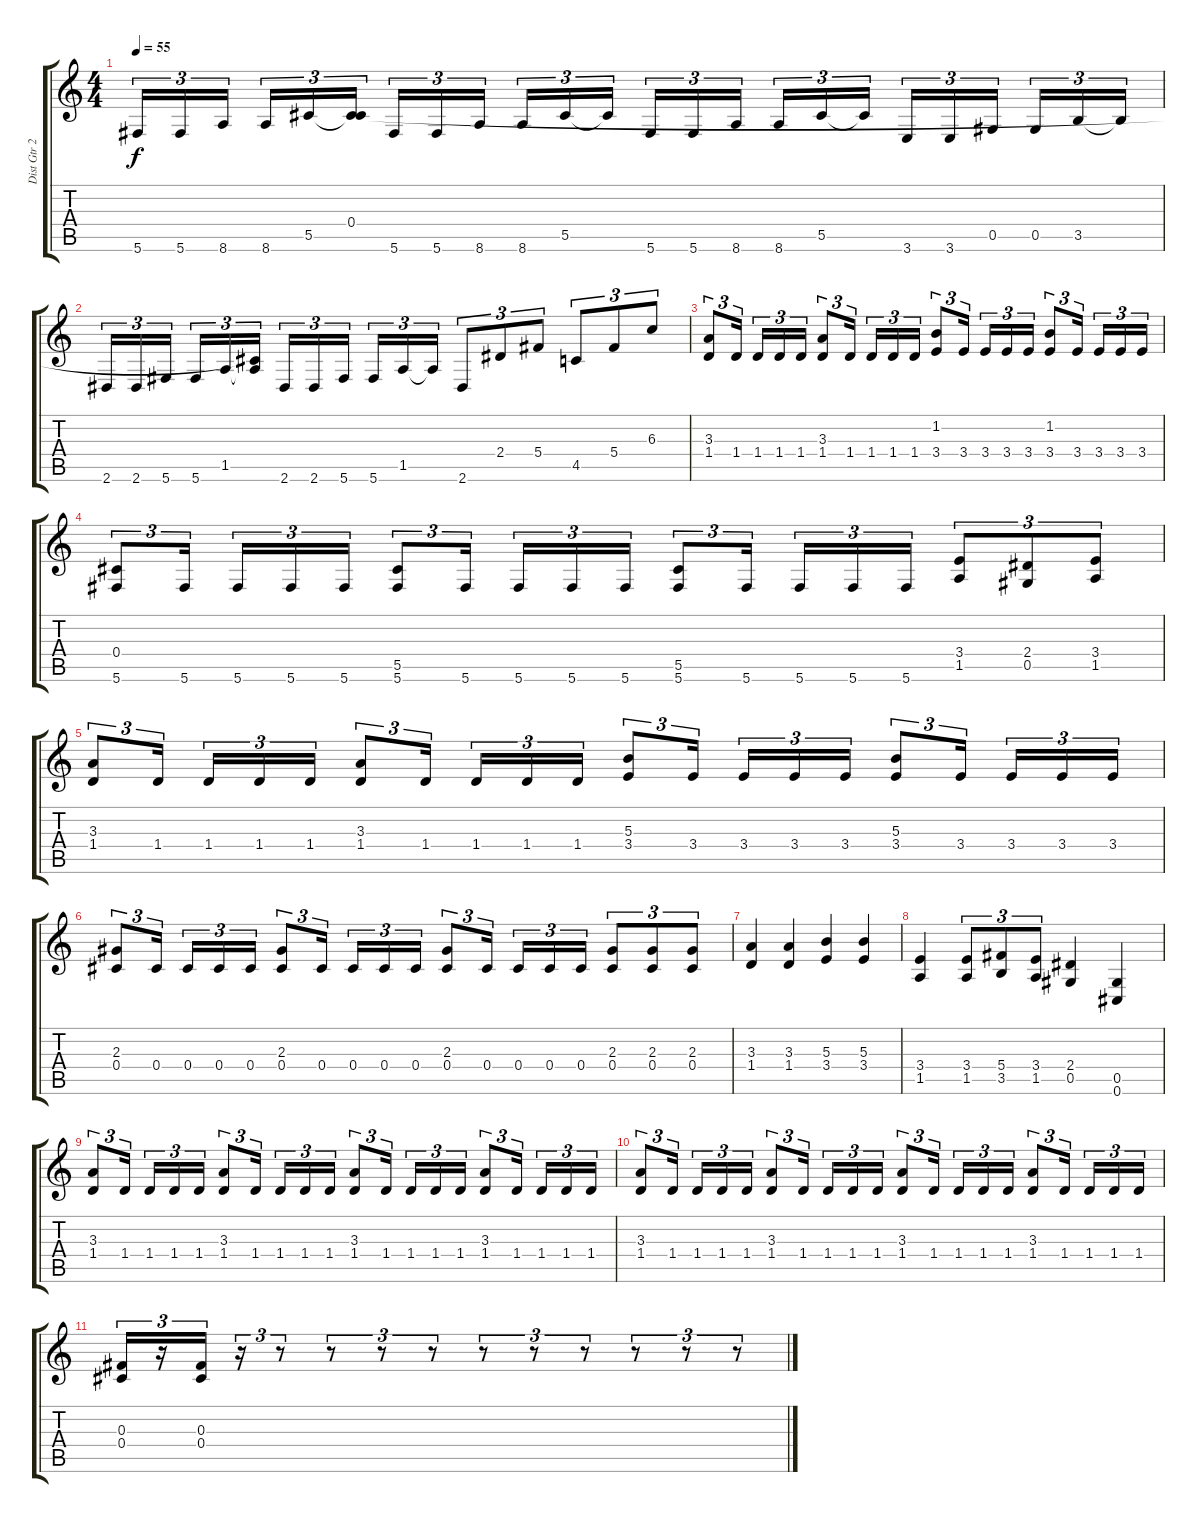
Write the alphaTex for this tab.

\track ("Dist Gtr 2" "Dist Gtr 2") {instrument distortionguitar}
\staff {score tabs}
\tuning (Eb4 Bb3 Gb3 Db3 Ab2 Db2) {hide}
\ts (4 4)
\tempo 55
\clef g2
\ks c
5.6.16{tu (3 2) dy f} 5.6.16{tu (3 2)} 8.6.16{tu (3 2)} 8.6.16{tu (3 2)} 5.5.16{tu (3 2)} (0.4{t} 5.5{t}).16{tu (3 2)} 5.6.16{tu (3 2)} 5.6.16{tu (3 2)} 8.6.16{tu (3 2)} 8.6.16{tu (3 2)} 5.5.16{tu (3 2)} 5.5{t}.16{tu (3 2)} 5.6.16{tu (3 2)} 5.6.16{tu (3 2)} 8.6.16{tu (3 2)} 8.6.16{tu (3 2)} 5.5.16{tu (3 2)} 5.5{t}.16{tu (3 2)} 3.6.16{tu (3 2)} 3.6.16{tu (3 2)} 0.5.16{tu (3 2)} 0.5.16{tu (3 2)} 3.5.16{tu (3 2)} 3.5{t}.16{tu (3 2)} |
2.6.16{tu (3 2)} 2.6.16{tu (3 2)} 5.6.16{tu (3 2)} 5.6.16{tu (3 2)} 1.5.16{tu (3 2)} (0.4{t} 1.5{t}).16{tu (3 2)} 2.6.16{tu (3 2)} 2.6.16{tu (3 2)} 5.6.16{tu (3 2)} 5.6.16{tu (3 2)} 1.5.16{tu (3 2)} 1.5{t}.16{tu (3 2)} 2.6.8{tu (3 2)} 2.4.8{tu (3 2)} 5.4.8{tu (3 2)} 4.5.8{tu (3 2)} 5.4.8{tu (3 2)} 6.3.8{tu (3 2)} |
(3.3 1.4).8{tu (3 2)} 1.4.16{tu (3 2)} 1.4.16{tu (3 2)} 1.4.16{tu (3 2)} 1.4.16{tu (3 2)} (3.3 1.4).8{tu (3 2)} 1.4.16{tu (3 2)} 1.4.16{tu (3 2)} 1.4.16{tu (3 2)} 1.4.16{tu (3 2)} (1.2 3.4).8{tu (3 2)} 3.4.16{tu (3 2)} 3.4.16{tu (3 2)} 3.4.16{tu (3 2)} 3.4.16{tu (3 2)} (1.2 3.4).8{tu (3 2)} 3.4.16{tu (3 2)} 3.4.16{tu (3 2)} 3.4.16{tu (3 2)} 3.4.16{tu (3 2)} |
(0.4 5.6).8{tu (3 2)} 5.6.16{tu (3 2)} 5.6.16{tu (3 2)} 5.6.16{tu (3 2)} 5.6.16{tu (3 2)} (5.5 5.6).8{tu (3 2)} 5.6.16{tu (3 2)} 5.6.16{tu (3 2)} 5.6.16{tu (3 2)} 5.6.16{tu (3 2)} (5.5 5.6).8{tu (3 2)} 5.6.16{tu (3 2)} 5.6.16{tu (3 2)} 5.6.16{tu (3 2)} 5.6.16{tu (3 2)} (3.4 1.5).8{tu (3 2)} (2.4 0.5).8{tu (3 2)} (3.4 1.5).8{tu (3 2)} |
(3.3 1.4).8{tu (3 2)} 1.4.16{tu (3 2)} 1.4.16{tu (3 2)} 1.4.16{tu (3 2)} 1.4.16{tu (3 2)} (3.3 1.4).8{tu (3 2)} 1.4.16{tu (3 2)} 1.4.16{tu (3 2)} 1.4.16{tu (3 2)} 1.4.16{tu (3 2)} (5.3 3.4).8{tu (3 2)} 3.4.16{tu (3 2)} 3.4.16{tu (3 2)} 3.4.16{tu (3 2)} 3.4.16{tu (3 2)} (5.3 3.4).8{tu (3 2)} 3.4.16{tu (3 2)} 3.4.16{tu (3 2)} 3.4.16{tu (3 2)} 3.4.16{tu (3 2)} |
(2.3 0.4).8{tu (3 2)} 0.4.16{tu (3 2)} 0.4.16{tu (3 2)} 0.4.16{tu (3 2)} 0.4.16{tu (3 2)} (2.3 0.4).8{tu (3 2)} 0.4.16{tu (3 2)} 0.4.16{tu (3 2)} 0.4.16{tu (3 2)} 0.4.16{tu (3 2)} (2.3 0.4).8{tu (3 2)} 0.4.16{tu (3 2)} 0.4.16{tu (3 2)} 0.4.16{tu (3 2)} 0.4.16{tu (3 2)} (2.3 0.4).8{tu (3 2)} (2.3 0.4).8{tu (3 2)} (2.3 0.4).8{tu (3 2)} |
(3.3 1.4).4 (3.3 1.4).4 (5.3 3.4).4 (5.3 3.4).4 |
(3.4 1.5).4 (3.4 1.5).8{tu (3 2)} (5.4 3.5).8{tu (3 2)} (3.4 1.5).8{tu (3 2)} (2.4 0.5).4 (0.5 0.6).4 |
(3.3 1.4).8{tu (3 2)} 1.4.16{tu (3 2)} 1.4.16{tu (3 2)} 1.4.16{tu (3 2)} 1.4.16{tu (3 2)} (3.3 1.4).8{tu (3 2)} 1.4.16{tu (3 2)} 1.4.16{tu (3 2)} 1.4.16{tu (3 2)} 1.4.16{tu (3 2)} (3.3 1.4).8{tu (3 2)} 1.4.16{tu (3 2)} 1.4.16{tu (3 2)} 1.4.16{tu (3 2)} 1.4.16{tu (3 2)} (3.3 1.4).8{tu (3 2)} 1.4.16{tu (3 2)} 1.4.16{tu (3 2)} 1.4.16{tu (3 2)} 1.4.16{tu (3 2)} |
(3.3 1.4).8{tu (3 2)} 1.4.16{tu (3 2)} 1.4.16{tu (3 2)} 1.4.16{tu (3 2)} 1.4.16{tu (3 2)} (3.3 1.4).8{tu (3 2)} 1.4.16{tu (3 2)} 1.4.16{tu (3 2)} 1.4.16{tu (3 2)} 1.4.16{tu (3 2)} (3.3 1.4).8{tu (3 2)} 1.4.16{tu (3 2)} 1.4.16{tu (3 2)} 1.4.16{tu (3 2)} 1.4.16{tu (3 2)} (3.3 1.4).8{tu (3 2)} 1.4.16{tu (3 2)} 1.4.16{tu (3 2)} 1.4.16{tu (3 2)} 1.4.16{tu (3 2)} |
(0.3 0.4).16{tu (3 2)} r.16{tu (3 2)} (0.3 0.4).16{tu (3 2)} r.16{tu (3 2)} r.8{tu (3 2)} r.8{tu (3 2)} r.8{tu (3 2)} r.8{tu (3 2)} r.8{tu (3 2)} r.8{tu (3 2)} r.8{tu (3 2)} r.8{tu (3 2)} r.8{tu (3 2)} r.8{tu (3 2)}
